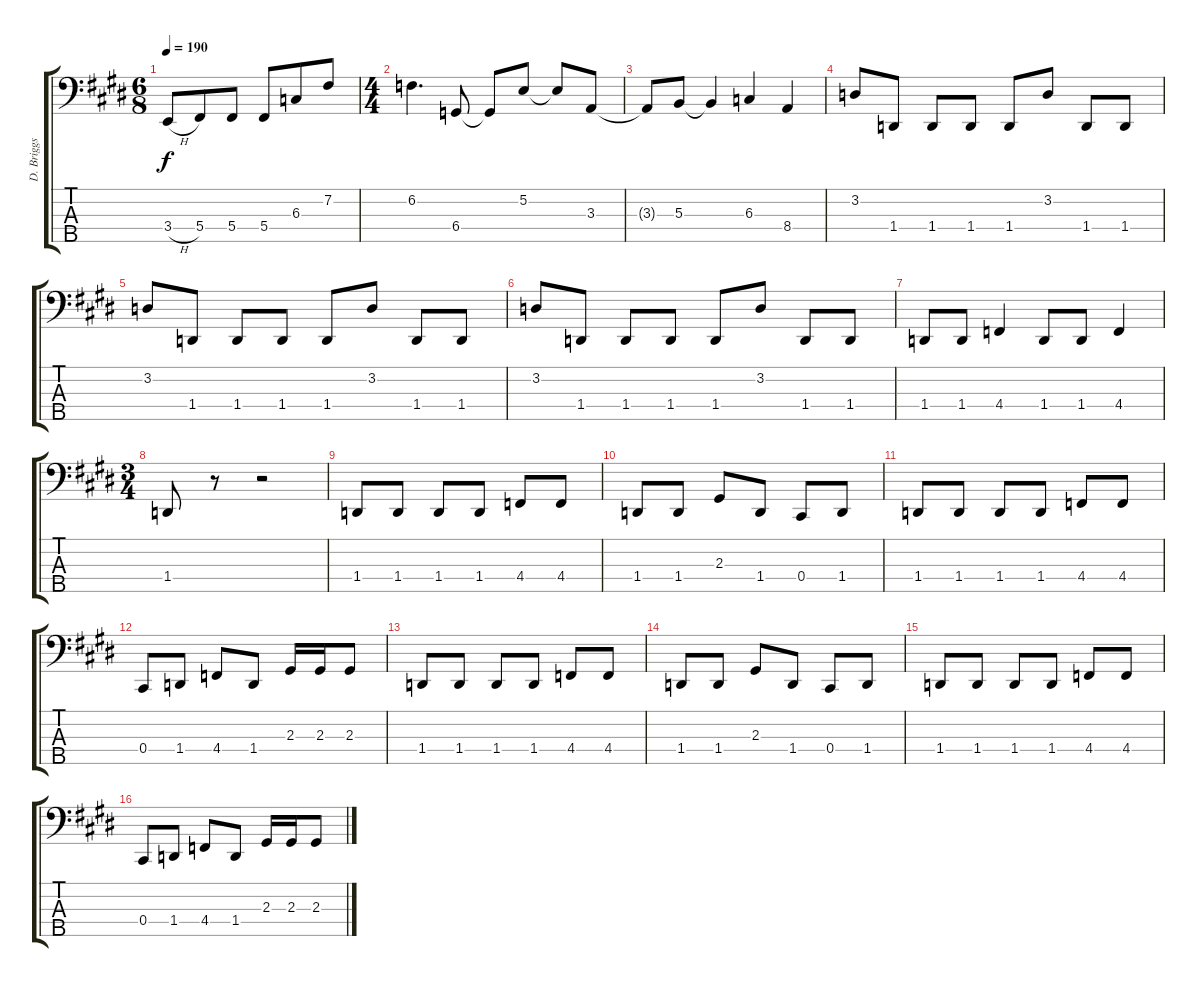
\track ("D. Briggs Bass" "D. Briggs ") {instrument electricbassfinger}
\staff {score tabs}
\tuning (E2 B1 Gb1 Db1 Ab0) {hide}
\ts (6 8)
\tempo 190
\clef f4
\ks c#minor
3.4{h}.8{dy f} 5.4.8 5.4.8 5.4.8 6.3.8 7.2.8 |
\ts (4 4)
6.2.4{d} 6.4.8 6.4{t}.8 5.2.8 5.2{t}.8 3.3.8 |
3.3{t}.8 5.3.8 5.3{t}.4 6.3.4 8.4.4 |
3.2.8 1.4.8 1.4.8 1.4.8 1.4.8 3.2.8 1.4.8 1.4.8 |
3.2.8 1.4.8 1.4.8 1.4.8 1.4.8 3.2.8 1.4.8 1.4.8 |
3.2.8 1.4.8 1.4.8 1.4.8 1.4.8 3.2.8 1.4.8 1.4.8 |
1.4.8 1.4.8 4.4.4 1.4.8 1.4.8 4.4.4 |
\ts (3 4)
1.4.8 r.8 r.2 |
1.4.8 1.4.8 1.4.8 1.4.8 4.4.8 4.4.8 |
1.4.8 1.4.8 2.3.8 1.4.8 0.4.8 1.4.8 |
1.4.8 1.4.8 1.4.8 1.4.8 4.4.8 4.4.8 |
0.4.8 1.4.8 4.4.8 1.4.8 2.3.16 2.3.16 2.3.8 |
1.4.8 1.4.8 1.4.8 1.4.8 4.4.8 4.4.8 |
1.4.8 1.4.8 2.3.8 1.4.8 0.4.8 1.4.8 |
1.4.8 1.4.8 1.4.8 1.4.8 4.4.8 4.4.8 |
0.4.8 1.4.8 4.4.8 1.4.8 2.3.16 2.3.16 2.3.8
